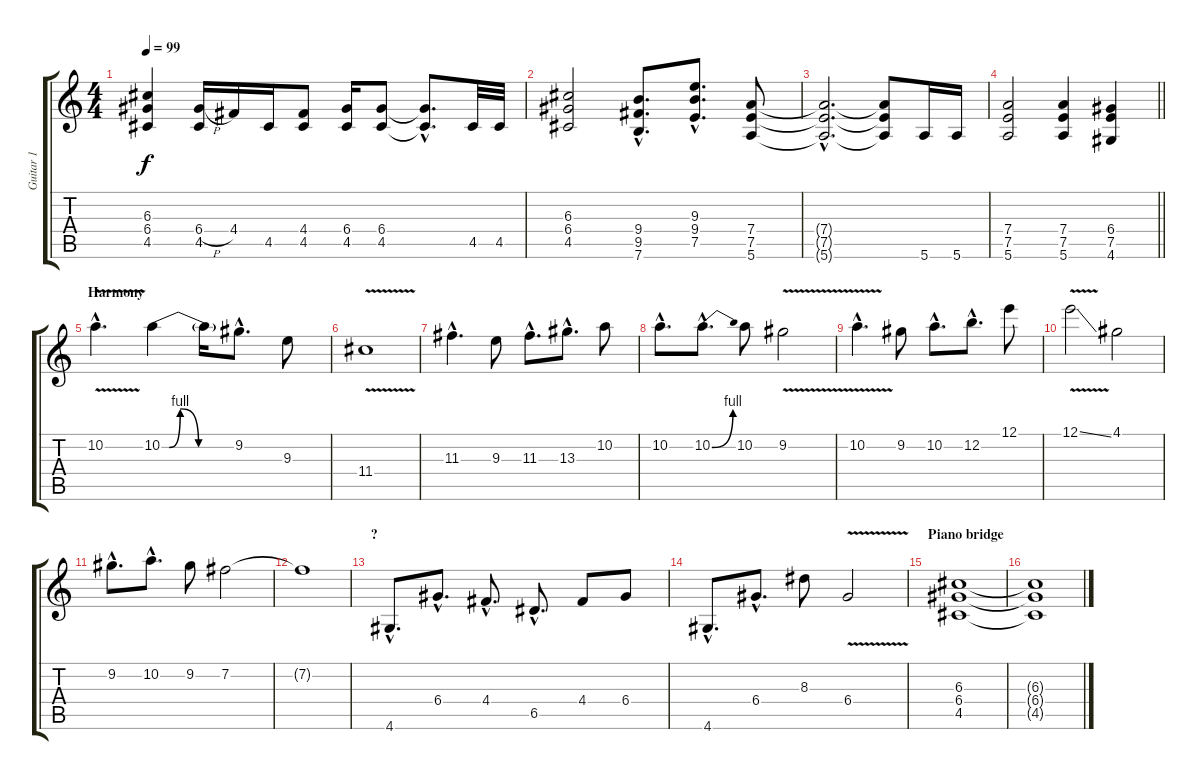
\track ("Guitar 1" "Guitar 1") {instrument distortionguitar}
\staff {score tabs}
\tuning (E4 B3 G3 D3 A2 E2) {hide}
\ts (4 4)
\tempo 99
\clef g2
\ks c
(6.3 6.4 4.5).4{dy f} (6.4{h} 4.5).16 4.4.16 4.5.16 (4.4 4.5).8 (6.4 4.5).16 (6.4 4.5).8 (6.4{hac t} 4.5{hac t}).8{d} 4.5.32 4.5.32 |
(6.3 6.4 4.5).2 (9.4{hac} 9.5{hac} 7.6{hac}).8{d} (9.3{hac} 9.4{hac} 7.5{hac}).8{d} (7.4 7.5 5.6).8 |
(7.4{hac t} 7.5{hac t} 5.6{hac t}).2{d} (7.4{t} 7.5{t} 5.6{t}).8 5.6.16 5.6.16 |
\barLineRight lightlight
(7.4 7.5 5.6).2 (7.4 7.5 5.6).4 (6.4 7.5 4.6).4 |
\section ("" "Harmony")
10.2{v hac}.4{d} 10.2{be (custom 0 0 6 0 15 4 30 0 45 0 60 0)}.4 10.2{t}.16 9.2{hac}.8{d} 9.3.8 |
11.4{v}.1 |
11.3{hac}.4{d} 9.3.8 11.3{hac}.8{d} 13.3{hac}.8{d} 10.2.8 |
10.2{hac}.8{d} 10.2{be (bend 0 0 60 4) hac}.8{d} 10.2.8 9.2{v}.2 |
10.2{v hac}.4{d} 9.2.8 10.2{hac}.8{d} 12.2{hac}.8{d} 12.1.8 |
12.1{v ss}.2 4.1.2 |
9.2{hac}.8{d} 10.2{hac}.8{d} 9.2.8 7.2.2 |
7.2{t}.1 |
\section ("" "?")
4.6{hac}.8{d} 6.4{hac}.8{d} 4.4{hac}.8{d} 6.5{hac}.8{d} 4.4.8 6.4.8 |
4.6{hac}.8{d} 6.4{hac}.8{d} 8.3.8 6.4{v}.2 |
\section ("" "Piano bridge")
(6.3 6.4 4.5).1 |
(6.3{t} 6.4{t} 4.5{t}).1{volume 8}
